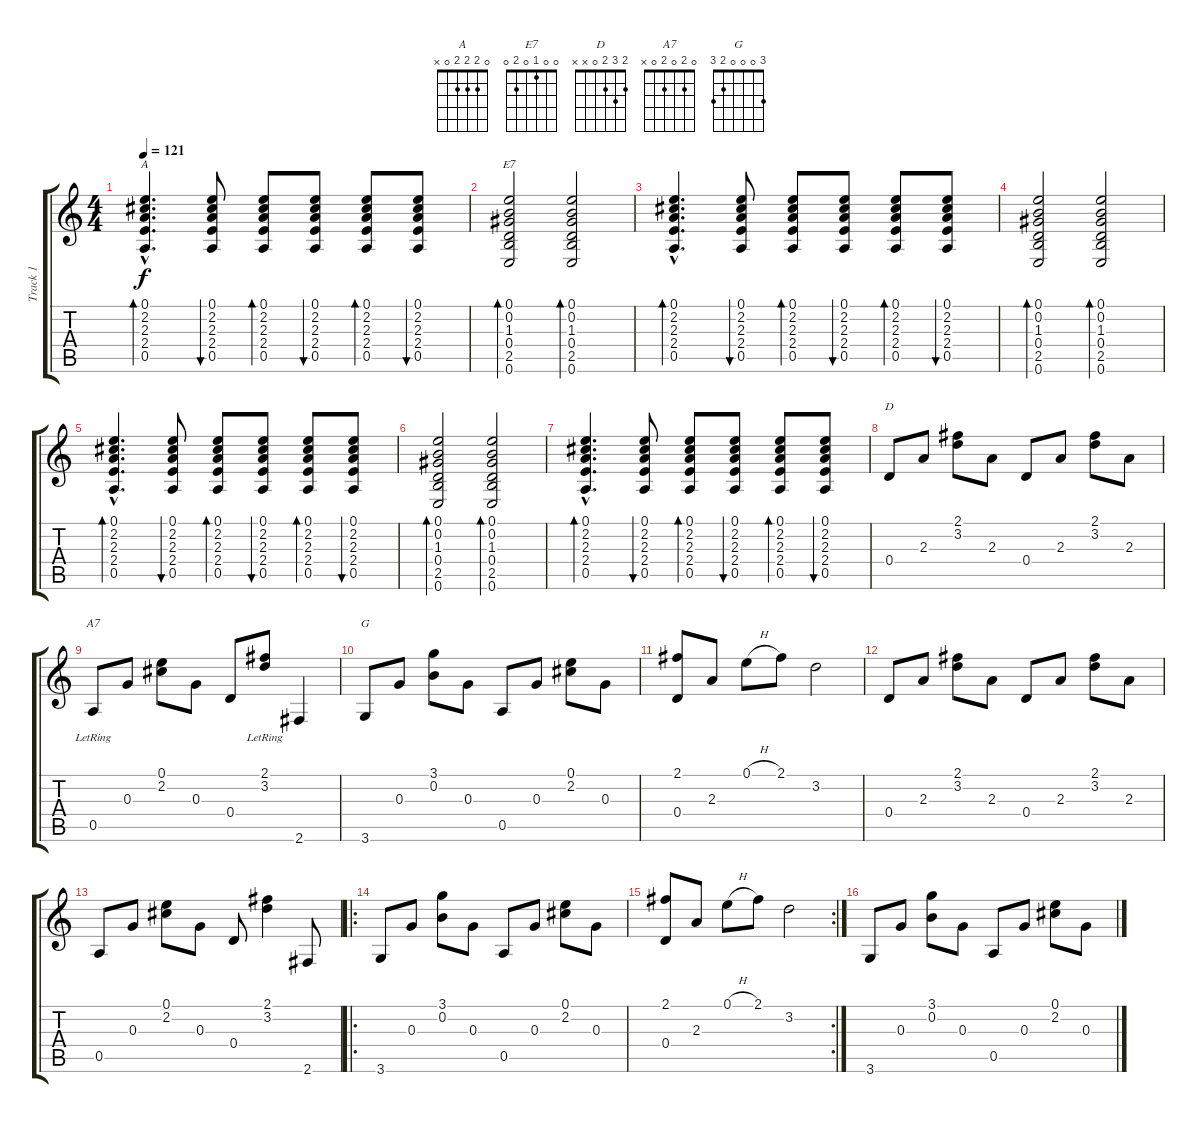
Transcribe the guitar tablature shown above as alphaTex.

\track ("Track 1" "Track 1") {instrument acousticguitarnylon}
\staff {score tabs}
\tuning (E4 B3 G3 D3 A2 E2) {hide}
\chord ("A" 0 2 2 2 0 x)
\chord ("E7" 0 0 1 0 2 0)
\chord ("D" 2 3 2 0 x x)
\chord ("A7" 0 2 0 2 0 x)
\chord ("G" 3 0 0 0 2 3)
\ts (4 4)
\tempo 121
\clef g2
\ks c
(0.1{hac} 2.2{hac} 2.3{hac} 2.4{hac} 0.5{hac}).4{d bd 60 ch "A" dy f} (0.1 2.2 2.3 2.4 0.5).8{bu 60} (0.1 2.2 2.3 2.4 0.5).8{bd 60} (0.1 2.2 2.3 2.4 0.5).8{bu 60} (0.1 2.2 2.3 2.4 0.5).8{bd 60} (0.1 2.2 2.3 2.4 0.5).8{bu 60} |
(0.1 0.2 1.3 0.4 2.5 0.6).2{bd 60 ch "E7"} (0.1 0.2 1.3 0.4 2.5 0.6).2{bd 60} |
(0.1{hac} 2.2{hac} 2.3{hac} 2.4{hac} 0.5{hac}).4{d bd 60} (0.1 2.2 2.3 2.4 0.5).8{bu 60} (0.1 2.2 2.3 2.4 0.5).8{bd 60} (0.1 2.2 2.3 2.4 0.5).8{bu 60} (0.1 2.2 2.3 2.4 0.5).8{bd 60} (0.1 2.2 2.3 2.4 0.5).8{bu 60} |
(0.1 0.2 1.3 0.4 2.5 0.6).2{bd 60} (0.1 0.2 1.3 0.4 2.5 0.6).2{bd 60} |
(0.1{hac} 2.2{hac} 2.3{hac} 2.4{hac} 0.5{hac}).4{d bd 60} (0.1 2.2 2.3 2.4 0.5).8{bu 60} (0.1 2.2 2.3 2.4 0.5).8{bd 60} (0.1 2.2 2.3 2.4 0.5).8{bu 60} (0.1 2.2 2.3 2.4 0.5).8{bd 60} (0.1 2.2 2.3 2.4 0.5).8{bu 60} |
(0.1 0.2 1.3 0.4 2.5 0.6).2{bd 60} (0.1 0.2 1.3 0.4 2.5 0.6).2{bd 60} |
(0.1{hac} 2.2{hac} 2.3{hac} 2.4{hac} 0.5{hac}).4{d bd 60} (0.1 2.2 2.3 2.4 0.5).8{bu 60} (0.1 2.2 2.3 2.4 0.5).8{bd 60} (0.1 2.2 2.3 2.4 0.5).8{bu 60} (0.1 2.2 2.3 2.4 0.5).8{bd 60} (0.1 2.2 2.3 2.4 0.5).8{bu 60} |
0.4.8{ch "D"} 2.3.8 (2.1 3.2).8 2.3.8 0.4.8 2.3.8 (2.1 3.2).8 2.3.8 |
0.5{lr}.8{ch "A7"} 0.3.8 (0.1 2.2).8 0.3.8 0.4.8 (2.1 3.2{lr}).8 2.6.4 |
3.6.8{ch "G"} 0.3.8 (3.1 0.2).8 0.3.8 0.5.8 0.3.8 (0.1 2.2).8 0.3.8 |
(2.1 0.4).8 2.3.8 0.1{h}.8 2.1.8 3.2.2 |
0.4.8 2.3.8 (2.1 3.2).8 2.3.8 0.4.8 2.3.8 (2.1 3.2).8 2.3.8 |
0.5.8 0.3.8 (0.1 2.2).8 0.3.8 0.4.8 (2.1 3.2).4 2.6.8 |
\ro
3.6.8 0.3.8 (3.1 0.2).8 0.3.8 0.5.8 0.3.8 (0.1 2.2).8 0.3.8 |
\rc 2
(2.1 0.4).8 2.3.8 0.1{h}.8 2.1.8 3.2.2 |
3.6.8 0.3.8 (3.1 0.2).8 0.3.8 0.5.8 0.3.8 (0.1 2.2).8 0.3.8
